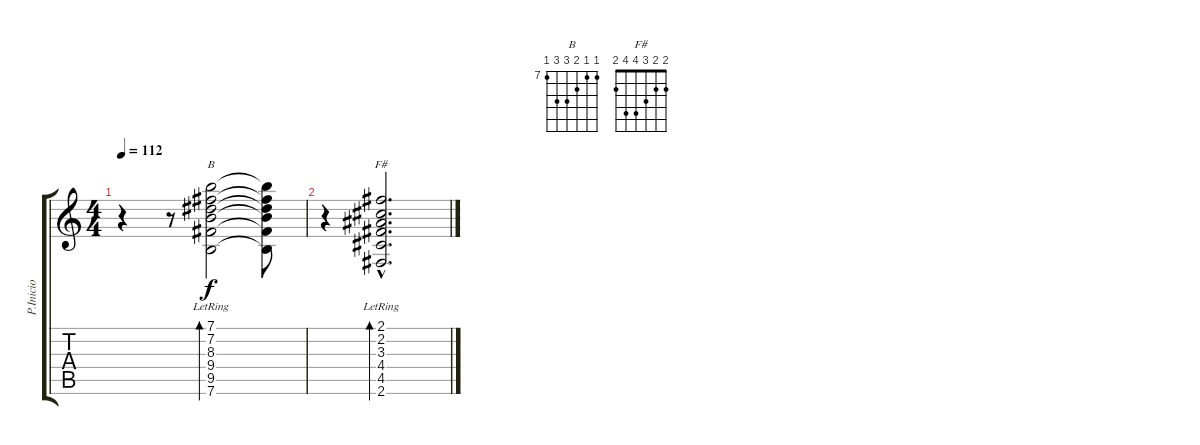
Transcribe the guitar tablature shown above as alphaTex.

\track ("P.Inicio" "P.Inicio") {instrument acousticguitarnylon}
\staff {score tabs}
\tuning (E4 B3 G3 D3 A2 E2) {hide}
\chord ("B" 7 7 8 9 9 7) {firstfret 7}
\chord ("F#" 2 2 3 4 4 2)
\ts (4 4)
\tempo 112
\clef g2
\ks c
r.4{dy f} r.8 (7.1{lr} 7.2{lr} 8.3{lr} 9.4{lr} 9.5{lr} 7.6{lr}).2{bd 60 ch "B"} (7.1{t} 7.2{t} 8.3{t} 9.4{t} 9.5{t} 7.6{t}).8 |
r.4 (2.1{hac lr} 2.2{hac lr} 3.3{hac lr} 4.4{hac lr} 4.5{hac lr} 2.6{hac lr}).2{d bd 120 ch "F#"}
